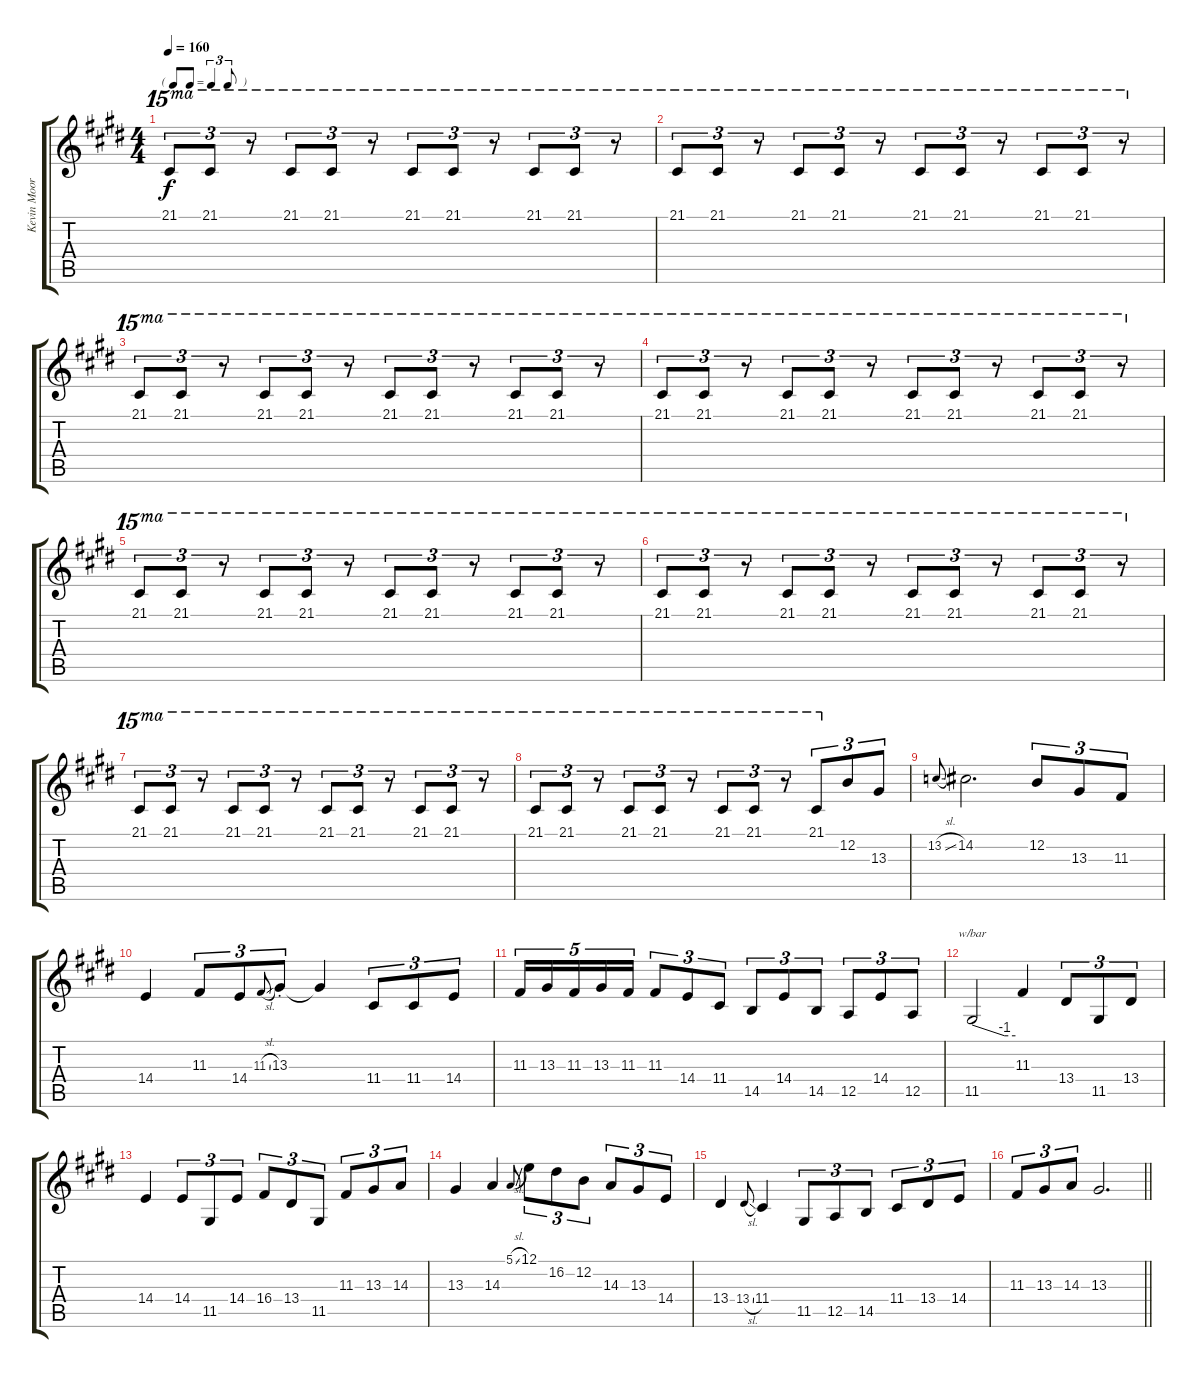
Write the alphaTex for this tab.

\track ("Kevin Moore I" "Kevin Moor") {instrument stringensemble1}
\staff {score tabs}
\tuning (E4 B3 G3 D3 A2 E2) {hide}
\ts (4 4)
\tf triplet8th
\tempo 160
\clef g2
\ks e
21.1.8{tu (3 2) ot 15ma dy f volume 13} 21.1.8{tu (3 2) ot 15ma} r.8{tu (3 2) ot 15ma} 21.1.8{tu (3 2) ot 15ma} 21.1.8{tu (3 2) ot 15ma} r.8{tu (3 2) ot 15ma} 21.1.8{tu (3 2) ot 15ma} 21.1.8{tu (3 2) ot 15ma} r.8{tu (3 2) ot 15ma} 21.1.8{tu (3 2) ot 15ma} 21.1.8{tu (3 2) ot 15ma} r.8{tu (3 2) ot 15ma} |
21.1.8{tu (3 2) ot 15ma} 21.1.8{tu (3 2) ot 15ma} r.8{tu (3 2) ot 15ma} 21.1.8{tu (3 2) ot 15ma} 21.1.8{tu (3 2) ot 15ma} r.8{tu (3 2) ot 15ma} 21.1.8{tu (3 2) ot 15ma} 21.1.8{tu (3 2) ot 15ma} r.8{tu (3 2) ot 15ma} 21.1.8{tu (3 2) ot 15ma} 21.1.8{tu (3 2) ot 15ma} r.8{tu (3 2) ot 15ma} |
21.1.8{tu (3 2) ot 15ma} 21.1.8{tu (3 2) ot 15ma} r.8{tu (3 2) ot 15ma} 21.1.8{tu (3 2) ot 15ma} 21.1.8{tu (3 2) ot 15ma} r.8{tu (3 2) ot 15ma} 21.1.8{tu (3 2) ot 15ma} 21.1.8{tu (3 2) ot 15ma} r.8{tu (3 2) ot 15ma} 21.1.8{tu (3 2) ot 15ma} 21.1.8{tu (3 2) ot 15ma} r.8{tu (3 2) ot 15ma} |
21.1.8{tu (3 2) ot 15ma} 21.1.8{tu (3 2) ot 15ma} r.8{tu (3 2) ot 15ma} 21.1.8{tu (3 2) ot 15ma} 21.1.8{tu (3 2) ot 15ma} r.8{tu (3 2) ot 15ma} 21.1.8{tu (3 2) ot 15ma} 21.1.8{tu (3 2) ot 15ma} r.8{tu (3 2) ot 15ma} 21.1.8{tu (3 2) ot 15ma} 21.1.8{tu (3 2) ot 15ma} r.8{tu (3 2) ot 15ma} |
21.1.8{tu (3 2) ot 15ma} 21.1.8{tu (3 2) ot 15ma} r.8{tu (3 2) ot 15ma} 21.1.8{tu (3 2) ot 15ma} 21.1.8{tu (3 2) ot 15ma} r.8{tu (3 2) ot 15ma} 21.1.8{tu (3 2) ot 15ma} 21.1.8{tu (3 2) ot 15ma} r.8{tu (3 2) ot 15ma} 21.1.8{tu (3 2) ot 15ma} 21.1.8{tu (3 2) ot 15ma} r.8{tu (3 2) ot 15ma} |
21.1.8{tu (3 2) ot 15ma} 21.1.8{tu (3 2) ot 15ma} r.8{tu (3 2) ot 15ma} 21.1.8{tu (3 2) ot 15ma} 21.1.8{tu (3 2) ot 15ma} r.8{tu (3 2) ot 15ma} 21.1.8{tu (3 2) ot 15ma} 21.1.8{tu (3 2) ot 15ma} r.8{tu (3 2) ot 15ma} 21.1.8{tu (3 2) ot 15ma} 21.1.8{tu (3 2) ot 15ma} r.8{tu (3 2) ot 15ma} |
21.1.8{tu (3 2) ot 15ma} 21.1.8{tu (3 2) ot 15ma} r.8{tu (3 2) ot 15ma} 21.1.8{tu (3 2) ot 15ma} 21.1.8{tu (3 2) ot 15ma} r.8{tu (3 2) ot 15ma} 21.1.8{tu (3 2) ot 15ma} 21.1.8{tu (3 2) ot 15ma} r.8{tu (3 2) ot 15ma} 21.1.8{tu (3 2) ot 15ma} 21.1.8{tu (3 2) ot 15ma} r.8{tu (3 2) ot 15ma} |
21.1.8{tu (3 2) ot 15ma} 21.1.8{tu (3 2) ot 15ma} r.8{tu (3 2) ot 15ma} 21.1.8{tu (3 2) ot 15ma} 21.1.8{tu (3 2) ot 15ma} r.8{tu (3 2) ot 15ma} 21.1.8{tu (3 2) ot 15ma} 21.1.8{tu (3 2) ot 15ma} r.8{tu (3 2) ot 15ma} 21.1.8{tu (3 2) ot 15ma} 12.2.8{tu (3 2) volume 16 instrument synthbrass1} 13.3.8{tu (3 2)} |
13.2{sl}.8{gr onbeat} 14.2.2{d} 12.2.8{tu (3 2)} 13.3.8{tu (3 2)} 11.3.8{tu (3 2)} |
14.4.4 11.3.8{tu (3 2)} 14.4.8{tu (3 2)} 11.3{sl}.8{gr onbeat} 13.3{st}.8{tu (3 2)} 13.3{t}.4 11.4.8{tu (3 2)} 11.4.8{tu (3 2)} 14.4.8{tu (3 2)} |
11.3.16{tu (5 4)} 13.3.16{tu (5 4)} 11.3.16{tu (5 4)} 13.3.16{tu (5 4)} 11.3.16{tu (5 4)} 11.3.8{tu (3 2)} 14.4.8{tu (3 2)} 11.4.8{tu (3 2)} 14.5.8{tu (3 2)} 14.4.8{tu (3 2)} 14.5.8{tu (3 2)} 12.5.8{tu (3 2)} 14.4.8{tu (3 2)} 12.5.8{tu (3 2)} |
11.5.2{tbe (custom default 0 0 45 -4 60 -4)} 11.3.4 13.4.8{tu (3 2)} 11.5.8{tu (3 2)} 13.4.8{tu (3 2)} |
14.4.4 14.4.8{tu (3 2)} 11.5.8{tu (3 2)} 14.4.8{tu (3 2)} 16.4.8{tu (3 2)} 13.4.8{tu (3 2)} 11.5.8{tu (3 2)} 11.3.8{tu (3 2)} 13.3.8{tu (3 2)} 14.3.8{tu (3 2)} |
13.3.4 14.3.4 5.1{sl}.8{gr onbeat} 12.1.8{tu (3 2)} 16.2.8{tu (3 2)} 12.2.8{tu (3 2)} 14.3.8{tu (3 2)} 13.3.8{tu (3 2)} 14.4.8{tu (3 2)} |
13.4.4 13.4{sl}.8{gr onbeat} 11.4.4 11.5.8{tu (3 2)} 12.5.8{tu (3 2)} 14.5.8{tu (3 2)} 11.4.8{tu (3 2)} 13.4.8{tu (3 2)} 14.4.8{tu (3 2)} |
\barLineRight lightlight
11.3.8{tu (3 2)} 13.3.8{tu (3 2)} 14.3.8{tu (3 2)} 13.3.2{d}
